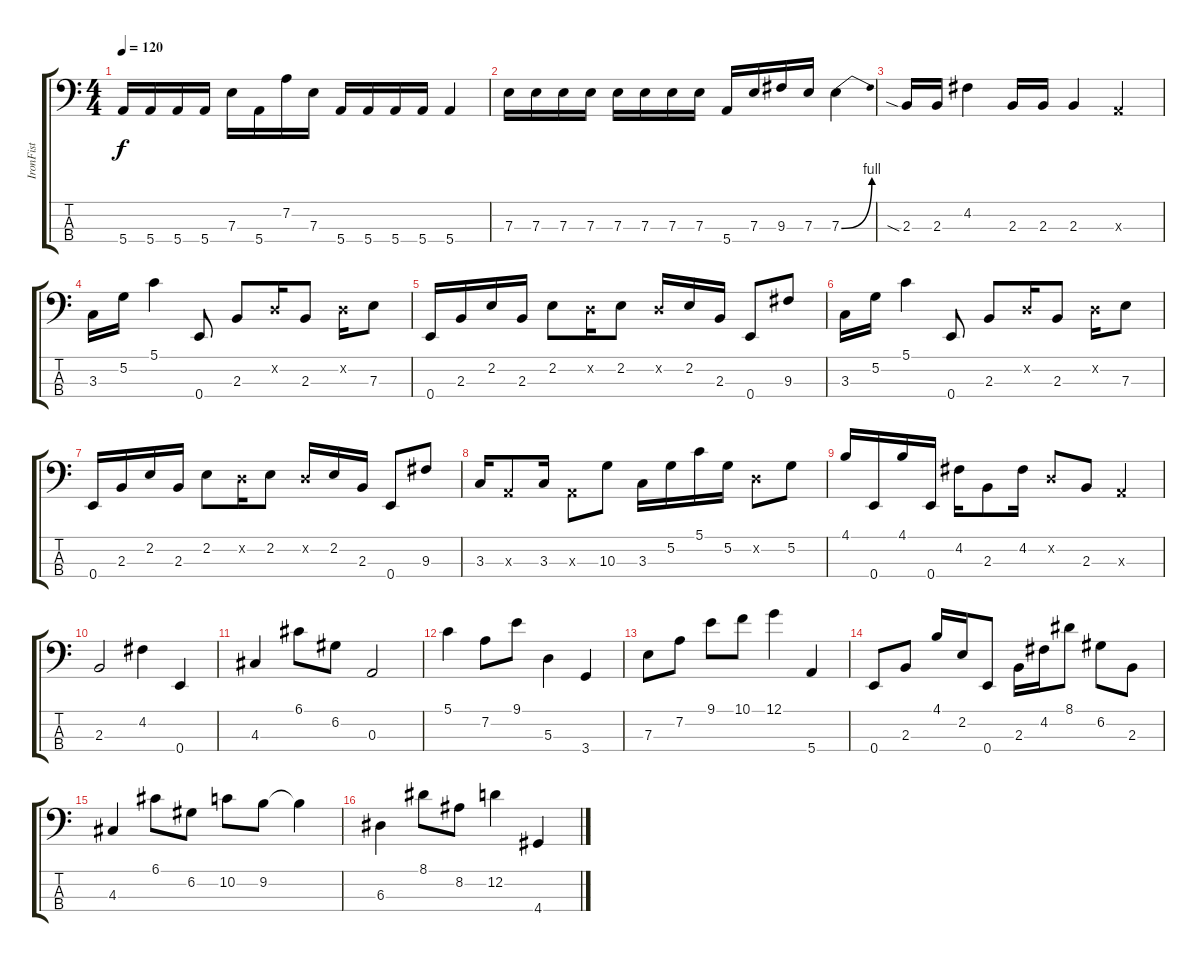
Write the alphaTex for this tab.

\track ("IronFist" "IronFist") {instrument electricbassfinger}
\staff {score tabs}
\tuning (G2 D2 A1 E1) {hide}
\ts (4 4)
\tempo 120
\clef f4
\ks c
5.4.16{dy f} 5.4.16 5.4.16 5.4.16 7.3.16 5.4.16 7.2.16 7.3.16 5.4.16 5.4.16 5.4.16 5.4.16 5.4.4 |
7.3.16 7.3.16 7.3.16 7.3.16 7.3.16 7.3.16 7.3.16 7.3.16 5.4.16 7.3.16 9.3.16 7.3.16 7.3{be (bend 0 0 60 4)}.4 |
2.3{sia}.16 2.3.16 4.2.4 2.3.16 2.3.16 2.3.4 0.3{x}.4 |
3.3.16{instrument slapbass1} 5.2.16 5.1.4 0.4.8 2.3.8 0.2{x}.16 2.3.8 0.2{x}.16 7.3.8 |
0.4.16 2.3.16 2.2.16 2.3.16 2.2.8 0.2{x}.16 2.2.8 0.2{x}.16 2.2.16 2.3.16 0.4.8 9.3.8 |
3.3.16 5.2.16 5.1.4 0.4.8 2.3.8 0.2{x}.16 2.3.8 0.2{x}.16 7.3.8 |
0.4.16 2.3.16 2.2.16 2.3.16 2.2.8 0.2{x}.16 2.2.8 0.2{x}.16 2.2.16 2.3.16 0.4.8 9.3.8 |
3.3.16 0.3{x}.8 3.3.16 0.3{x}.8 10.3.8 3.3.16 5.2.16 5.1.16 5.2.16 0.2{x}.8 5.2.8 |
4.1.16 0.4.16 4.1.16 0.4.16 4.2.16 2.3.8 4.2.16 0.2{x}.8 2.3.8 0.3{x}.4 |
2.3.2{volume 13 balance 16 instrument lead2sawtooth} 4.2.4 0.4.4 |
4.3.4 6.1.8 6.2.8 0.3.2 |
5.1.4 7.2.8 9.1.8 5.3.4 3.4.4 |
7.3.8 7.2.8 9.1.8 10.1.8 12.1.4 5.4.4 |
0.4.8 2.3.8 4.1.16 2.2.16 0.4.8 2.3.16 4.2.16 8.1.8 6.2.8 2.3.8 |
4.3.4 6.1.8 6.2.8 10.2.8 9.2.8 9.2{t}.4 |
6.3.4 8.1.8 8.2.8 12.2.4 4.4.4
